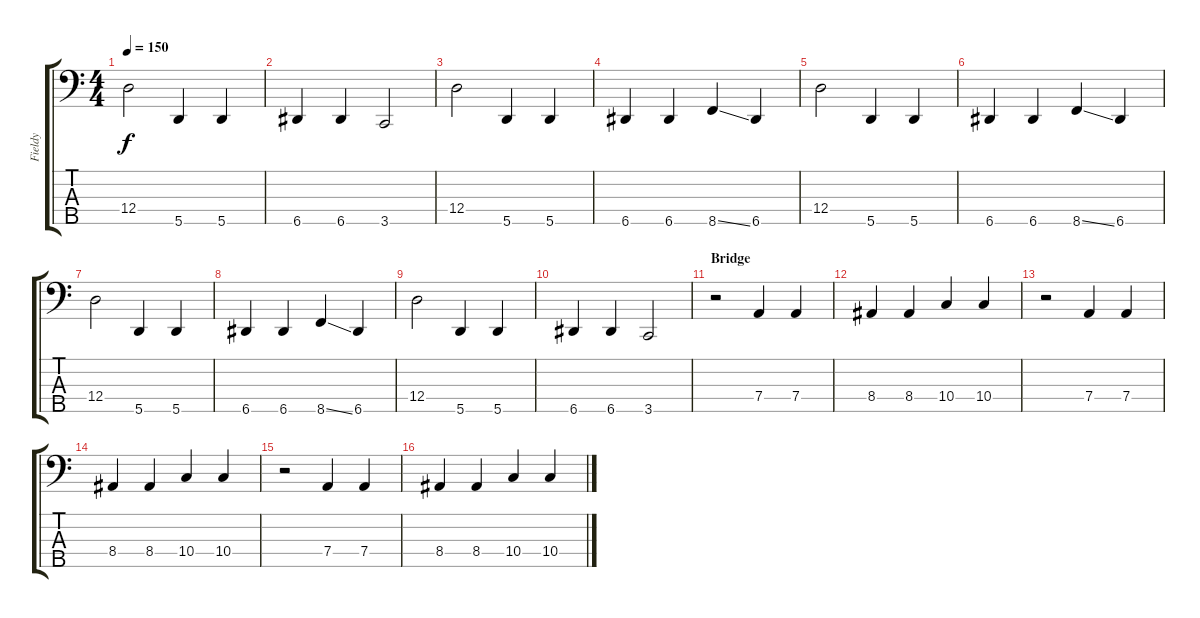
\track ("Fieldy" "Fieldy") {instrument electricbassfinger}
\staff {score tabs}
\tuning (F2 C2 G1 D1 A0) {hide}
\ts (4 4)
\tempo 150
\clef f4
\ks c
12.4.2{dy f} 5.5.4 5.5.4 |
6.5.4 6.5.4 3.5.2 |
12.4.2 5.5.4 5.5.4 |
6.5.4 6.5.4 8.5{ss}.4 6.5.4 |
12.4.2 5.5.4 5.5.4 |
6.5.4 6.5.4 8.5{ss}.4 6.5.4 |
12.4.2 5.5.4 5.5.4 |
6.5.4 6.5.4 8.5{ss}.4 6.5.4 |
12.4.2 5.5.4 5.5.4 |
6.5.4 6.5.4 3.5.2 |
\section ("" "Bridge")
r.2 7.4.4 7.4.4 |
8.4.4 8.4.4 10.4.4 10.4.4 |
r.2 7.4.4 7.4.4 |
8.4.4 8.4.4 10.4.4 10.4.4 |
r.2 7.4.4 7.4.4 |
8.4.4 8.4.4 10.4.4 10.4.4
